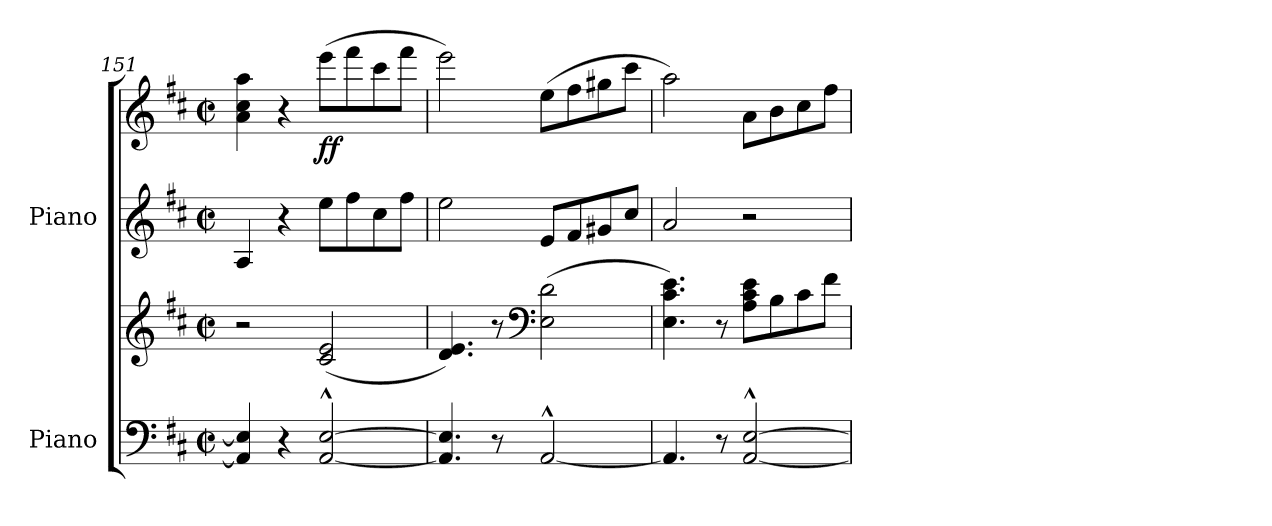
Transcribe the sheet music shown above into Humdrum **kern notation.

**kern	**kern	**kern	**kern	**dynam
*part2	*part2	*part1	*part1	*part1
*staff4	*staff3	*staff2	*staff1	*staff1/2
*I"Piano	*	*I"Piano	*	*
*I'Pno.	*	*I'Pno.	*	*
*clefF4	*clefG2	*clefG2	*clefG2	*
*k[f#c#]	*k[f#c#]	*k[f#c#]	*k[f#c#]	*
*M2/2	*M2/2	*M2/2	*M2/2	*
*met(c|)	*met(c|)	*met(c|)	*met(c|)	*
=151	=151	=151	=151	=151
4AA/] 4E/]	2r	4A/	4a\ 4cc#\ 4aa\	.
4r	.	4r	4r	.
!	!	!	!	!LO:DY:b
[2AA/^^ [2E/^^	(<2c#/ 2e/	8ee\L	(>8eee\L	ff
.	.	8ff#\	8fff#\	.
.	.	8cc#\	8ccc#\	.
.	.	8ff#\J	8fff#\J	.
=152	=152	=152	=152	=152
4.AA/] 4.E/]	4.d/ 4.e/)	2ee\	2eee\)	.
8r	8r	.	.	.
*	*clefF4	*	*	*
[2AA^^/	(>2E\ 2d\	8e/L	(>8ee\L	.
.	.	8f#/	8ff#\	.
.	.	8g#X/	8gg#X\	.
.	.	8cc#/J	8ccc#\J	.
=153	=153	=153	=153	=153
4.AA/]	4.E\ 4.c#\ 4.e\)	2a/	2aa\)	.
8r	8r	.	.	.
[2AA/^^ [2E/^^	8A\ 8c#\ 8e\L	2r	8a\L	.
.	8B\	.	8b\	.
.	8c#\	.	8cc#\	.
.	8f#\J	.	8ff#\J	.
=	=	=	=	=
*-	*-	*-	*-	*-
